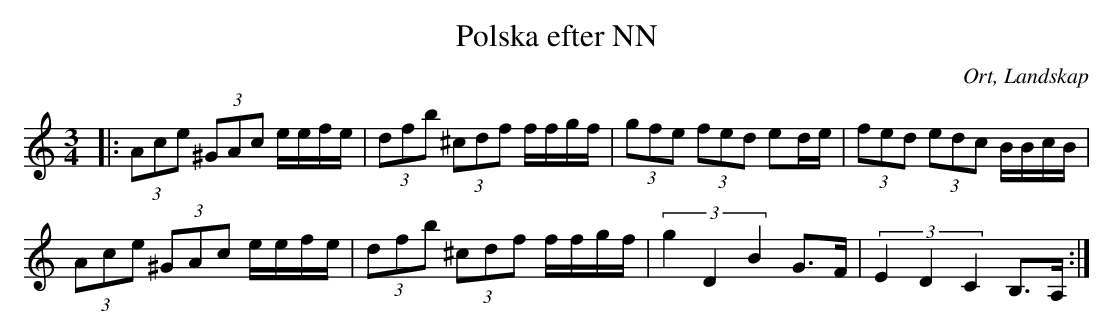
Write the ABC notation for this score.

X:1
T:Polska efter NN
O:Ort, Landskap
M:3/4
L:1/8
M:3/4
K:C
|: (3 Ace (3^GAc e/e/f/e/| (3 dfb (3^cdf f/f/g/f/|(3gfe (3fed ed/e/|(3fed (3edc B/B/c/B/ |
(3Ace (3^GAc e/e/f/e/| (3 dfb (3^cdf f/f/g/f/|(3:2:3 g2 D2 B2 G>F|(3:2:3 E2 D2 C2 B,>A,:|
